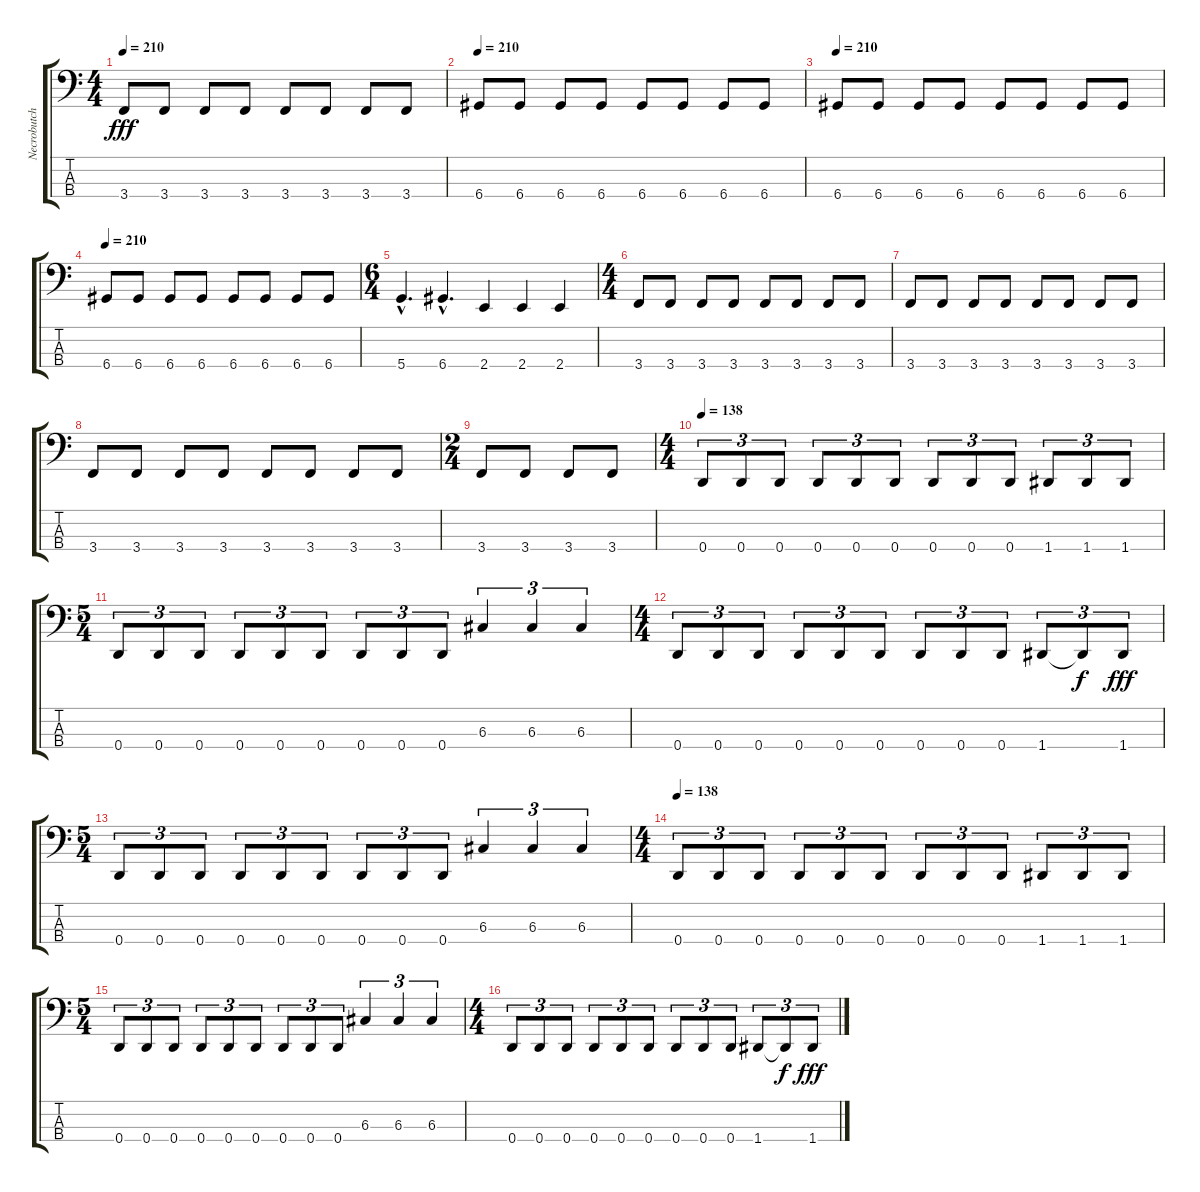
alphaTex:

\track ("Necrobutcher" "Necrobutch") {instrument electricbassfinger}
\staff {score tabs}
\tuning (F2 C2 G1 D1) {hide}
\ts (4 4)
\tempo 210
\clef f4
\ks c
3.4.8{dy fff} 3.4.8 3.4.8 3.4.8 3.4.8 3.4.8 3.4.8 3.4.8 |
\tempo 210
6.4.8 6.4.8 6.4.8 6.4.8 6.4.8 6.4.8 6.4.8 6.4.8 |
\tempo 210
6.4.8 6.4.8 6.4.8 6.4.8 6.4.8 6.4.8 6.4.8 6.4.8 |
\tempo 210
6.4.8 6.4.8 6.4.8 6.4.8 6.4.8 6.4.8 6.4.8 6.4.8 |
\ts (6 4)
5.4{hac}.4{d} 6.4{hac}.4{d} 2.4.4 2.4.4 2.4.4 |
\ts (4 4)
3.4.8 3.4.8 3.4.8 3.4.8 3.4.8 3.4.8 3.4.8 3.4.8 |
3.4.8 3.4.8 3.4.8 3.4.8 3.4.8 3.4.8 3.4.8 3.4.8 |
3.4.8 3.4.8 3.4.8 3.4.8 3.4.8 3.4.8 3.4.8 3.4.8 |
\ts (2 4)
3.4.8 3.4.8 3.4.8 3.4.8 |
\ts (4 4)
\tempo 138
0.4.8{tu (3 2)} 0.4.8{tu (3 2)} 0.4.8{tu (3 2)} 0.4.8{tu (3 2)} 0.4.8{tu (3 2)} 0.4.8{tu (3 2)} 0.4.8{tu (3 2)} 0.4.8{tu (3 2)} 0.4.8{tu (3 2)} 1.4.8{tu (3 2)} 1.4.8{tu (3 2)} 1.4.8{tu (3 2)} |
\ts (5 4)
0.4.8{tu (3 2)} 0.4.8{tu (3 2)} 0.4.8{tu (3 2)} 0.4.8{tu (3 2)} 0.4.8{tu (3 2)} 0.4.8{tu (3 2)} 0.4.8{tu (3 2)} 0.4.8{tu (3 2)} 0.4.8{tu (3 2)} 6.3.4{tu (3 2)} 6.3.4{tu (3 2)} 6.3.4{tu (3 2)} |
\ts (4 4)
0.4.8{tu (3 2)} 0.4.8{tu (3 2)} 0.4.8{tu (3 2)} 0.4.8{tu (3 2)} 0.4.8{tu (3 2)} 0.4.8{tu (3 2)} 0.4.8{tu (3 2)} 0.4.8{tu (3 2)} 0.4.8{tu (3 2)} 1.4.8{tu (3 2)} 1.4{t}.8{tu (3 2) dy f} 1.4.8{tu (3 2) dy fff} |
\ts (5 4)
0.4.8{tu (3 2)} 0.4.8{tu (3 2)} 0.4.8{tu (3 2)} 0.4.8{tu (3 2)} 0.4.8{tu (3 2)} 0.4.8{tu (3 2)} 0.4.8{tu (3 2)} 0.4.8{tu (3 2)} 0.4.8{tu (3 2)} 6.3.4{tu (3 2)} 6.3.4{tu (3 2)} 6.3.4{tu (3 2)} |
\ts (4 4)
\tempo 138
0.4.8{tu (3 2)} 0.4.8{tu (3 2)} 0.4.8{tu (3 2)} 0.4.8{tu (3 2)} 0.4.8{tu (3 2)} 0.4.8{tu (3 2)} 0.4.8{tu (3 2)} 0.4.8{tu (3 2)} 0.4.8{tu (3 2)} 1.4.8{tu (3 2)} 1.4.8{tu (3 2)} 1.4.8{tu (3 2)} |
\ts (5 4)
0.4.8{tu (3 2)} 0.4.8{tu (3 2)} 0.4.8{tu (3 2)} 0.4.8{tu (3 2)} 0.4.8{tu (3 2)} 0.4.8{tu (3 2)} 0.4.8{tu (3 2)} 0.4.8{tu (3 2)} 0.4.8{tu (3 2)} 6.3.4{tu (3 2)} 6.3.4{tu (3 2)} 6.3.4{tu (3 2)} |
\ts (4 4)
0.4.8{tu (3 2)} 0.4.8{tu (3 2)} 0.4.8{tu (3 2)} 0.4.8{tu (3 2)} 0.4.8{tu (3 2)} 0.4.8{tu (3 2)} 0.4.8{tu (3 2)} 0.4.8{tu (3 2)} 0.4.8{tu (3 2)} 1.4.8{tu (3 2)} 1.4{t}.8{tu (3 2) dy f} 1.4.8{tu (3 2) dy fff}
